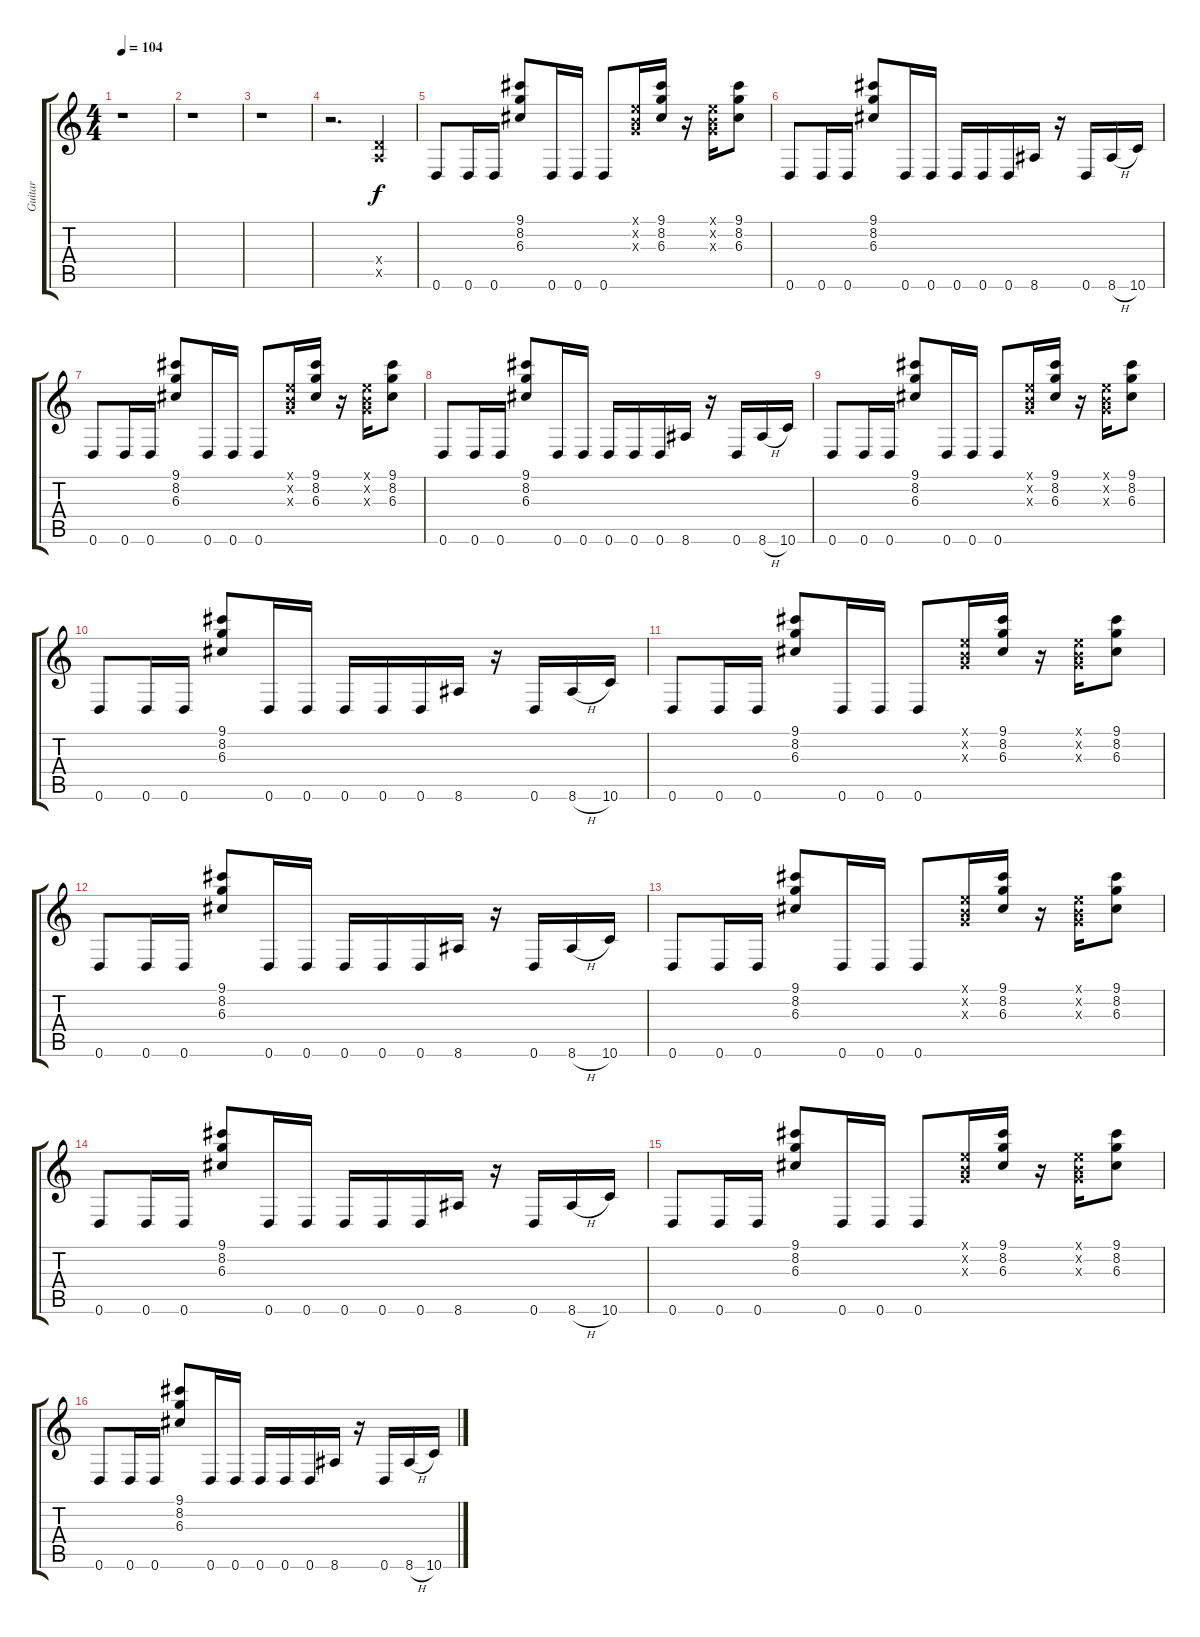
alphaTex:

\track ("Guitar" "Guitar") {instrument distortionguitar}
\staff {score tabs}
\tuning (E4 B3 G3 D3 A2 D2) {hide}
\ts (4 4)
\tempo 104
\clef g2
\ks c
r.1{dy f instrument distortionguitar} |
r.1 |
r.1 |
r.2{d} (0.4{x} 0.5{x}).4 |
0.6.8 0.6.16 0.6.16 (9.1 8.2 6.3).8 0.6.16 0.6.16 0.6.8 (0.1{x} 0.2{x} 0.3{x}).16 (9.1 8.2 6.3).16 r.16 (0.1{x} 0.2{x} 0.3{x}).16 (9.1 8.2 6.3).8 |
0.6.8 0.6.16 0.6.16 (9.1 8.2 6.3).8 0.6.16 0.6.16 0.6.16 0.6.16 0.6.16 8.6.16 r.16 0.6.16 8.6{h}.16 10.6.16 |
0.6.8 0.6.16 0.6.16 (9.1 8.2 6.3).8 0.6.16 0.6.16 0.6.8 (0.1{x} 0.2{x} 0.3{x}).16 (9.1 8.2 6.3).16 r.16 (0.1{x} 0.2{x} 0.3{x}).16 (9.1 8.2 6.3).8 |
0.6.8 0.6.16 0.6.16 (9.1 8.2 6.3).8 0.6.16 0.6.16 0.6.16 0.6.16 0.6.16 8.6.16 r.16 0.6.16 8.6{h}.16 10.6.16 |
0.6.8 0.6.16 0.6.16 (9.1 8.2 6.3).8 0.6.16 0.6.16 0.6.8 (0.1{x} 0.2{x} 0.3{x}).16 (9.1 8.2 6.3).16 r.16 (0.1{x} 0.2{x} 0.3{x}).16 (9.1 8.2 6.3).8 |
0.6.8 0.6.16 0.6.16 (9.1 8.2 6.3).8 0.6.16 0.6.16 0.6.16 0.6.16 0.6.16 8.6.16 r.16 0.6.16 8.6{h}.16 10.6.16 |
0.6.8 0.6.16 0.6.16 (9.1 8.2 6.3).8 0.6.16 0.6.16 0.6.8 (0.1{x} 0.2{x} 0.3{x}).16 (9.1 8.2 6.3).16 r.16 (0.1{x} 0.2{x} 0.3{x}).16 (9.1 8.2 6.3).8 |
0.6.8 0.6.16 0.6.16 (9.1 8.2 6.3).8 0.6.16 0.6.16 0.6.16 0.6.16 0.6.16 8.6.16 r.16 0.6.16 8.6{h}.16 10.6.16 |
0.6.8 0.6.16 0.6.16 (9.1 8.2 6.3).8 0.6.16 0.6.16 0.6.8 (0.1{x} 0.2{x} 0.3{x}).16 (9.1 8.2 6.3).16 r.16 (0.1{x} 0.2{x} 0.3{x}).16 (9.1 8.2 6.3).8 |
0.6.8 0.6.16 0.6.16 (9.1 8.2 6.3).8 0.6.16 0.6.16 0.6.16 0.6.16 0.6.16 8.6.16 r.16 0.6.16 8.6{h}.16 10.6.16 |
0.6.8 0.6.16 0.6.16 (9.1 8.2 6.3).8 0.6.16 0.6.16 0.6.8 (0.1{x} 0.2{x} 0.3{x}).16 (9.1 8.2 6.3).16 r.16 (0.1{x} 0.2{x} 0.3{x}).16 (9.1 8.2 6.3).8 |
0.6.8 0.6.16 0.6.16 (9.1 8.2 6.3).8 0.6.16 0.6.16 0.6.16 0.6.16 0.6.16 8.6.16 r.16 0.6.16 8.6{h}.16 10.6.16
